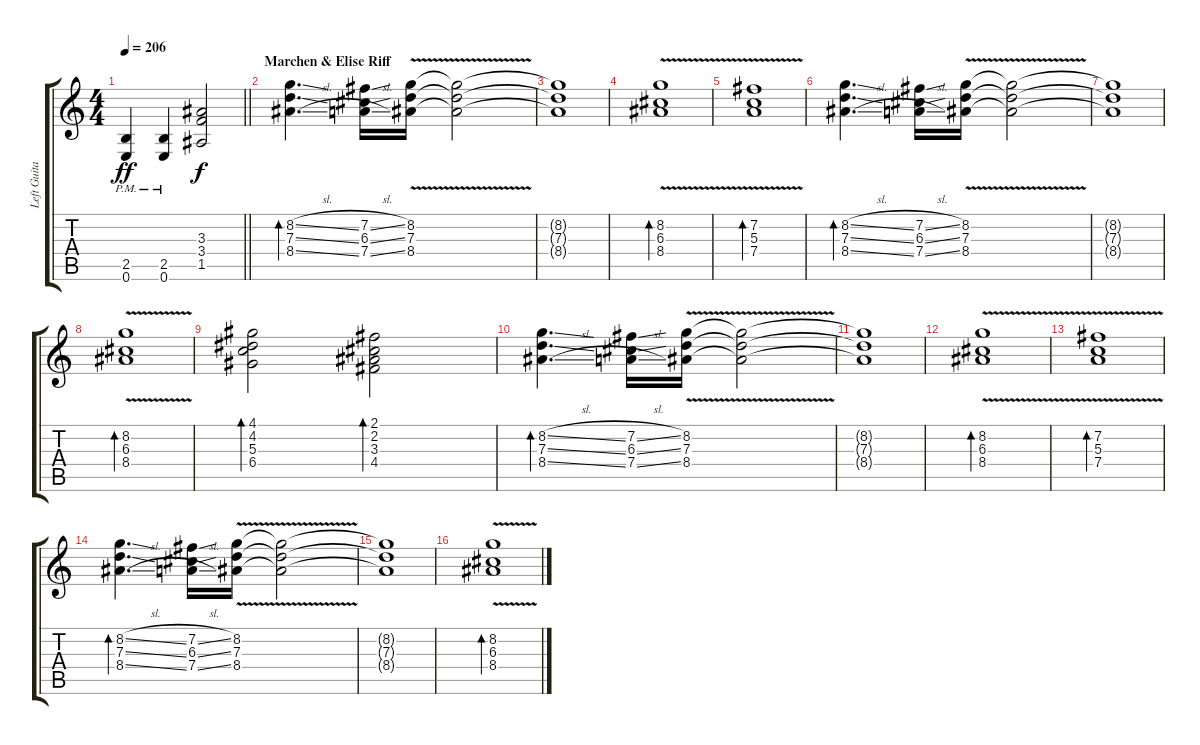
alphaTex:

\track ("Left Guitar" "Left Guita") {instrument distortionguitar}
\staff {score tabs}
\tuning (E4 B3 G3 D3 A2 E2) {hide}
\ts (4 4)
\tempo 206
\clef g2
\barLineRight lightlight
\ks c
(2.5{pm} 0.6{pm}).4{dy ff} (2.5{pm} 0.6{pm}).4 (3.3 3.4 1.5).2{dy f} |
\section ("" "Marchen & Elise Riff")
(8.2{sl} 7.3{sl} 8.4{sl}).4{d bd 480 volume 9 instrument electricguitarjazz} (7.2{sl} 6.3{sl} 7.4{sl}).16 (8.2{v} 7.3{v} 8.4{v}).16 (8.2{t} 7.3{t} 8.4{t}).2 |
(8.2{t} 7.3{t} 8.4{t}).1 |
(8.2 6.3 8.4{v}).1{bd 480} |
(7.2 5.3{v} 7.4).1{bd 480} |
(8.2{sl} 7.3{sl} 8.4{sl}).4{d bd 480} (7.2{sl} 6.3{sl} 7.4{sl}).16 (8.2{v} 7.3{v} 8.4{v}).16 (8.2{t} 7.3{t} 8.4{t}).2 |
(8.2{t} 7.3{t} 8.4{t}).1 |
(8.2 6.3 8.4{v}).1{bd 480} |
(4.1 4.2 5.3 6.4).2{bd 240} (2.1 2.2 3.3 4.4).2{bd 240} |
(8.2{sl} 7.3{sl} 8.4{sl}).4{d bd 480} (7.2{sl} 6.3{sl} 7.4{sl}).16 (8.2{v} 7.3{v} 8.4{v}).16 (8.2{t} 7.3{t} 8.4{t}).2 |
(8.2{t} 7.3{t} 8.4{t}).1 |
(8.2 6.3 8.4{v}).1{bd 480} |
(7.2 5.3{v} 7.4).1{bd 480} |
(8.2{sl} 7.3{sl} 8.4{sl}).4{d bd 480} (7.2{sl} 6.3{sl} 7.4{sl}).16 (8.2{v} 7.3{v} 8.4{v}).16 (8.2{t} 7.3{t} 8.4{t}).2 |
(8.2{t} 7.3{t} 8.4{t}).1 |
(8.2 6.3 8.4{v}).1{bd 480}
